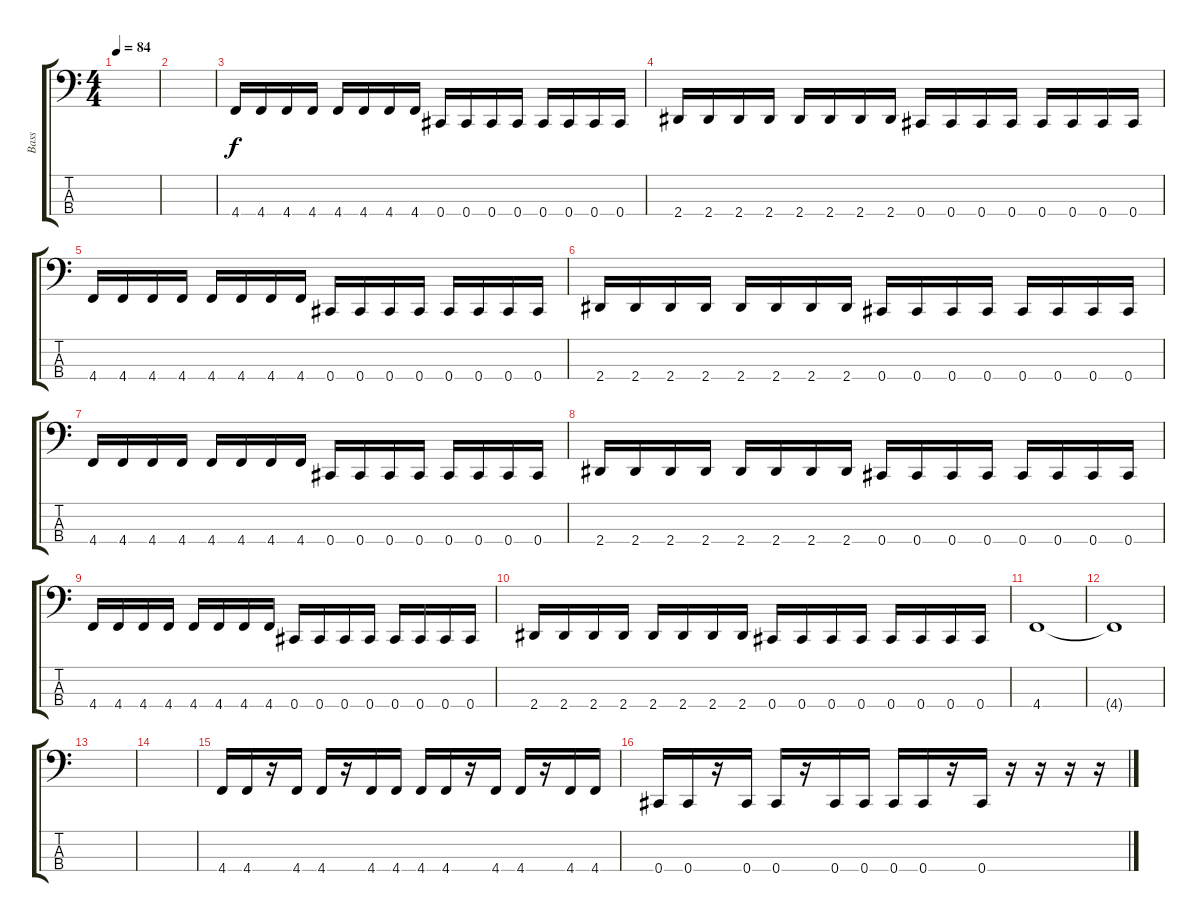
\track ("Bass" "Bass") {instrument electricbasspick}
\staff {score tabs}
\tuning (Gb2 Db2 Ab1 Db1) {hide}
\ts (4 4)
\tempo 84
\clef f4
\ks c
|
|
4.4.16 4.4.16 4.4.16 4.4.16 4.4.16 4.4.16 4.4.16 4.4.16 0.4.16 0.4.16 0.4.16 0.4.16 0.4.16 0.4.16 0.4.16 0.4.16 |
2.4.16 2.4.16 2.4.16 2.4.16 2.4.16 2.4.16 2.4.16 2.4.16 0.4.16 0.4.16 0.4.16 0.4.16 0.4.16 0.4.16 0.4.16 0.4.16 |
4.4.16 4.4.16 4.4.16 4.4.16 4.4.16 4.4.16 4.4.16 4.4.16 0.4.16 0.4.16 0.4.16 0.4.16 0.4.16 0.4.16 0.4.16 0.4.16 |
2.4.16 2.4.16 2.4.16 2.4.16 2.4.16 2.4.16 2.4.16 2.4.16 0.4.16 0.4.16 0.4.16 0.4.16 0.4.16 0.4.16 0.4.16 0.4.16 |
4.4.16 4.4.16 4.4.16 4.4.16 4.4.16 4.4.16 4.4.16 4.4.16 0.4.16 0.4.16 0.4.16 0.4.16 0.4.16 0.4.16 0.4.16 0.4.16 |
2.4.16 2.4.16 2.4.16 2.4.16 2.4.16 2.4.16 2.4.16 2.4.16 0.4.16 0.4.16 0.4.16 0.4.16 0.4.16 0.4.16 0.4.16 0.4.16 |
4.4.16 4.4.16 4.4.16 4.4.16 4.4.16 4.4.16 4.4.16 4.4.16 0.4.16 0.4.16 0.4.16 0.4.16 0.4.16 0.4.16 0.4.16 0.4.16 |
2.4.16 2.4.16 2.4.16 2.4.16 2.4.16 2.4.16 2.4.16 2.4.16 0.4.16 0.4.16 0.4.16 0.4.16 0.4.16 0.4.16 0.4.16 0.4.16 |
4.4.1 |
4.4{t}.1 |
|
|
4.4.16 4.4.16 r.16 4.4.16 4.4.16 r.16 4.4.16 4.4.16 4.4.16 4.4.16 r.16 4.4.16 4.4.16 r.16 4.4.16 4.4.16 |
0.4.16 0.4.16 r.16 0.4.16 0.4.16 r.16 0.4.16 0.4.16 0.4.16 0.4.16 r.16 0.4.16 r.16 r.16 r.16 r.16
